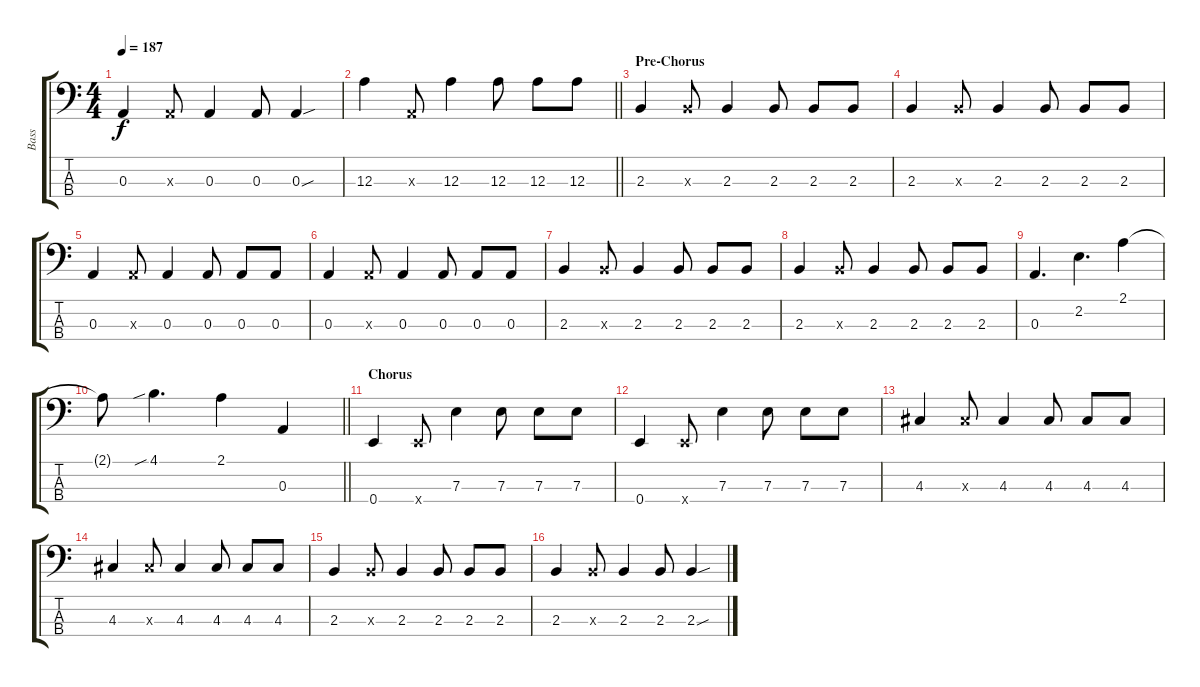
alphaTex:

\track ("Bass" "Bass") {instrument electricbasspick}
\staff {score tabs}
\tuning (G2 D2 A1 E1) {hide}
\ts (4 4)
\tempo 187
\clef f4
\ks c
0.3.4{dy f} 0.3{x}.8 0.3.4 0.3.8 0.3{sou}.4 |
\barLineRight lightlight
12.3.4 0.3{x}.8 12.3.4 12.3.8 12.3.8 12.3.8 |
\section ("" "Pre-Chorus ")
2.3.4 2.3{x}.8 2.3.4 2.3.8 2.3.8 2.3.8 |
2.3.4 2.3{x}.8 2.3.4 2.3.8 2.3.8 2.3.8 |
0.3.4 0.3{x}.8 0.3.4 0.3.8 0.3.8 0.3.8 |
0.3.4 0.3{x}.8 0.3.4 0.3.8 0.3.8 0.3.8 |
2.3.4 2.3{x}.8 2.3.4 2.3.8 2.3.8 2.3.8 |
2.3.4 2.3{x}.8 2.3.4 2.3.8 2.3.8 2.3.8 |
0.3.4{d} 2.2.4{d} 2.1.4 |
\barLineRight lightlight
2.1{t}.8 4.1{sib}.4{d} 2.1.4 0.3.4 |
\section ("" "Chorus")
0.4.4 0.4{x}.8 7.3.4 7.3.8 7.3.8 7.3.8 |
0.4.4 0.4{x}.8 7.3.4 7.3.8 7.3.8 7.3.8 |
4.3.4 4.3{x}.8 4.3.4 4.3.8 4.3.8 4.3.8 |
4.3.4 4.3{x}.8 4.3.4 4.3.8 4.3.8 4.3.8 |
2.3.4 2.3{x}.8 2.3.4 2.3.8 2.3.8 2.3.8 |
2.3.4 2.3{x}.8 2.3.4 2.3.8 2.3{sou}.4
